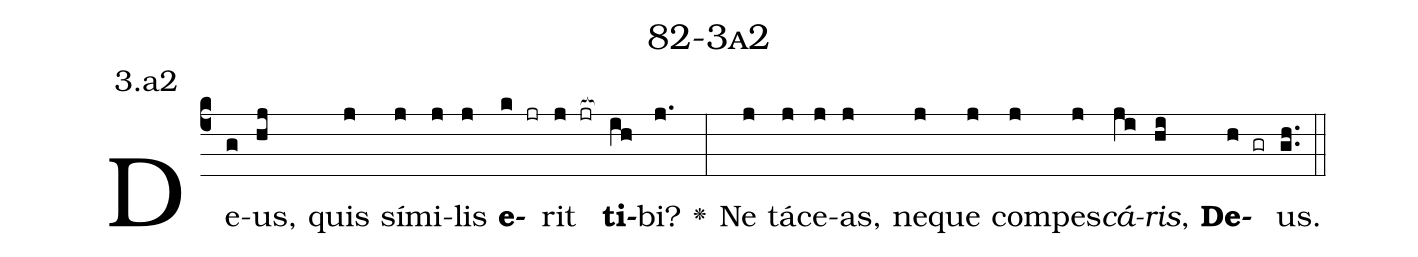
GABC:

name: 82-3a2;
annotation: 3.a2;
%%
(c4)De(g)us,(hj) quis(j) sí(j)mi(j)lis(j) <b>e</b>(k jr)rit(j jr[ocb:1{]) <b>ti</b>(ih[ocb:0}])bi?(j.) <v>\greheightstar</v>(:) Ne(j) tá(j)ce(j)as,(j) ne(j)que(j) com(j)pes(j)<i>cá</i>(ji)<i>ris</i>,(hi) <b>De</b>(h gr)us.(gh..) (::)


%E(j) u(j) o(ji) u(hi) a(h) e.(gh..) (::)
